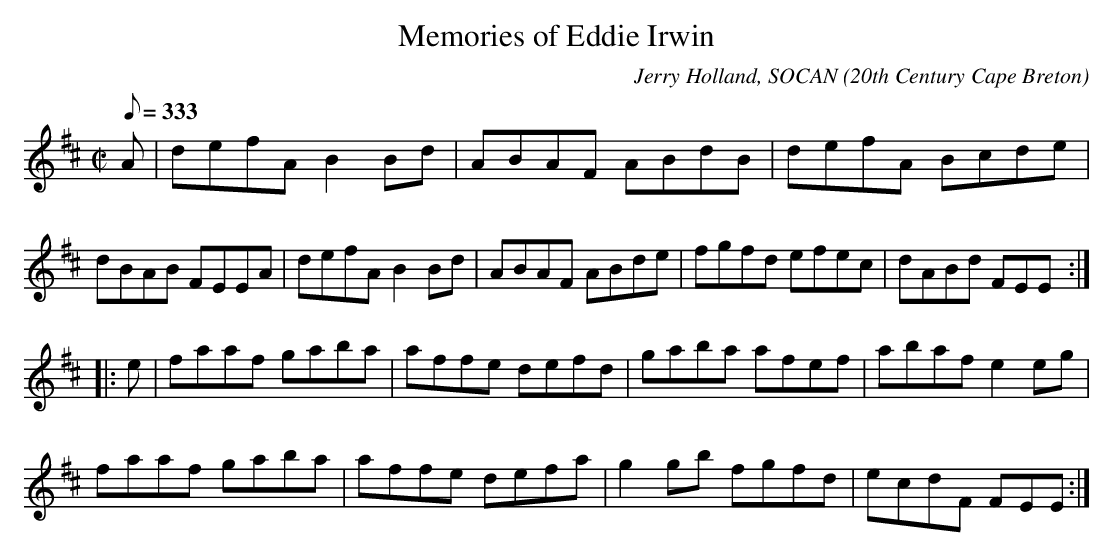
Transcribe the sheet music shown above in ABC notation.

X:1
T:Memories of Eddie Irwin
C:Jerry Holland, SOCAN
O:20th Century Cape Breton
L:1/8
Q:333
M:C|
K:D
A|defA B2 Bd|ABAF ABdB|defA Bcde|dBAB FEEA|
defA B2 Bd|ABAF ABde|fgfd efec|dABd FEE:|!
|:e|faaf gaba|affe defd|gaba afef|abaf e2 eg|!
faaf gaba|affe defa|g2 gb fgfd|ecdF FEE:|]!
